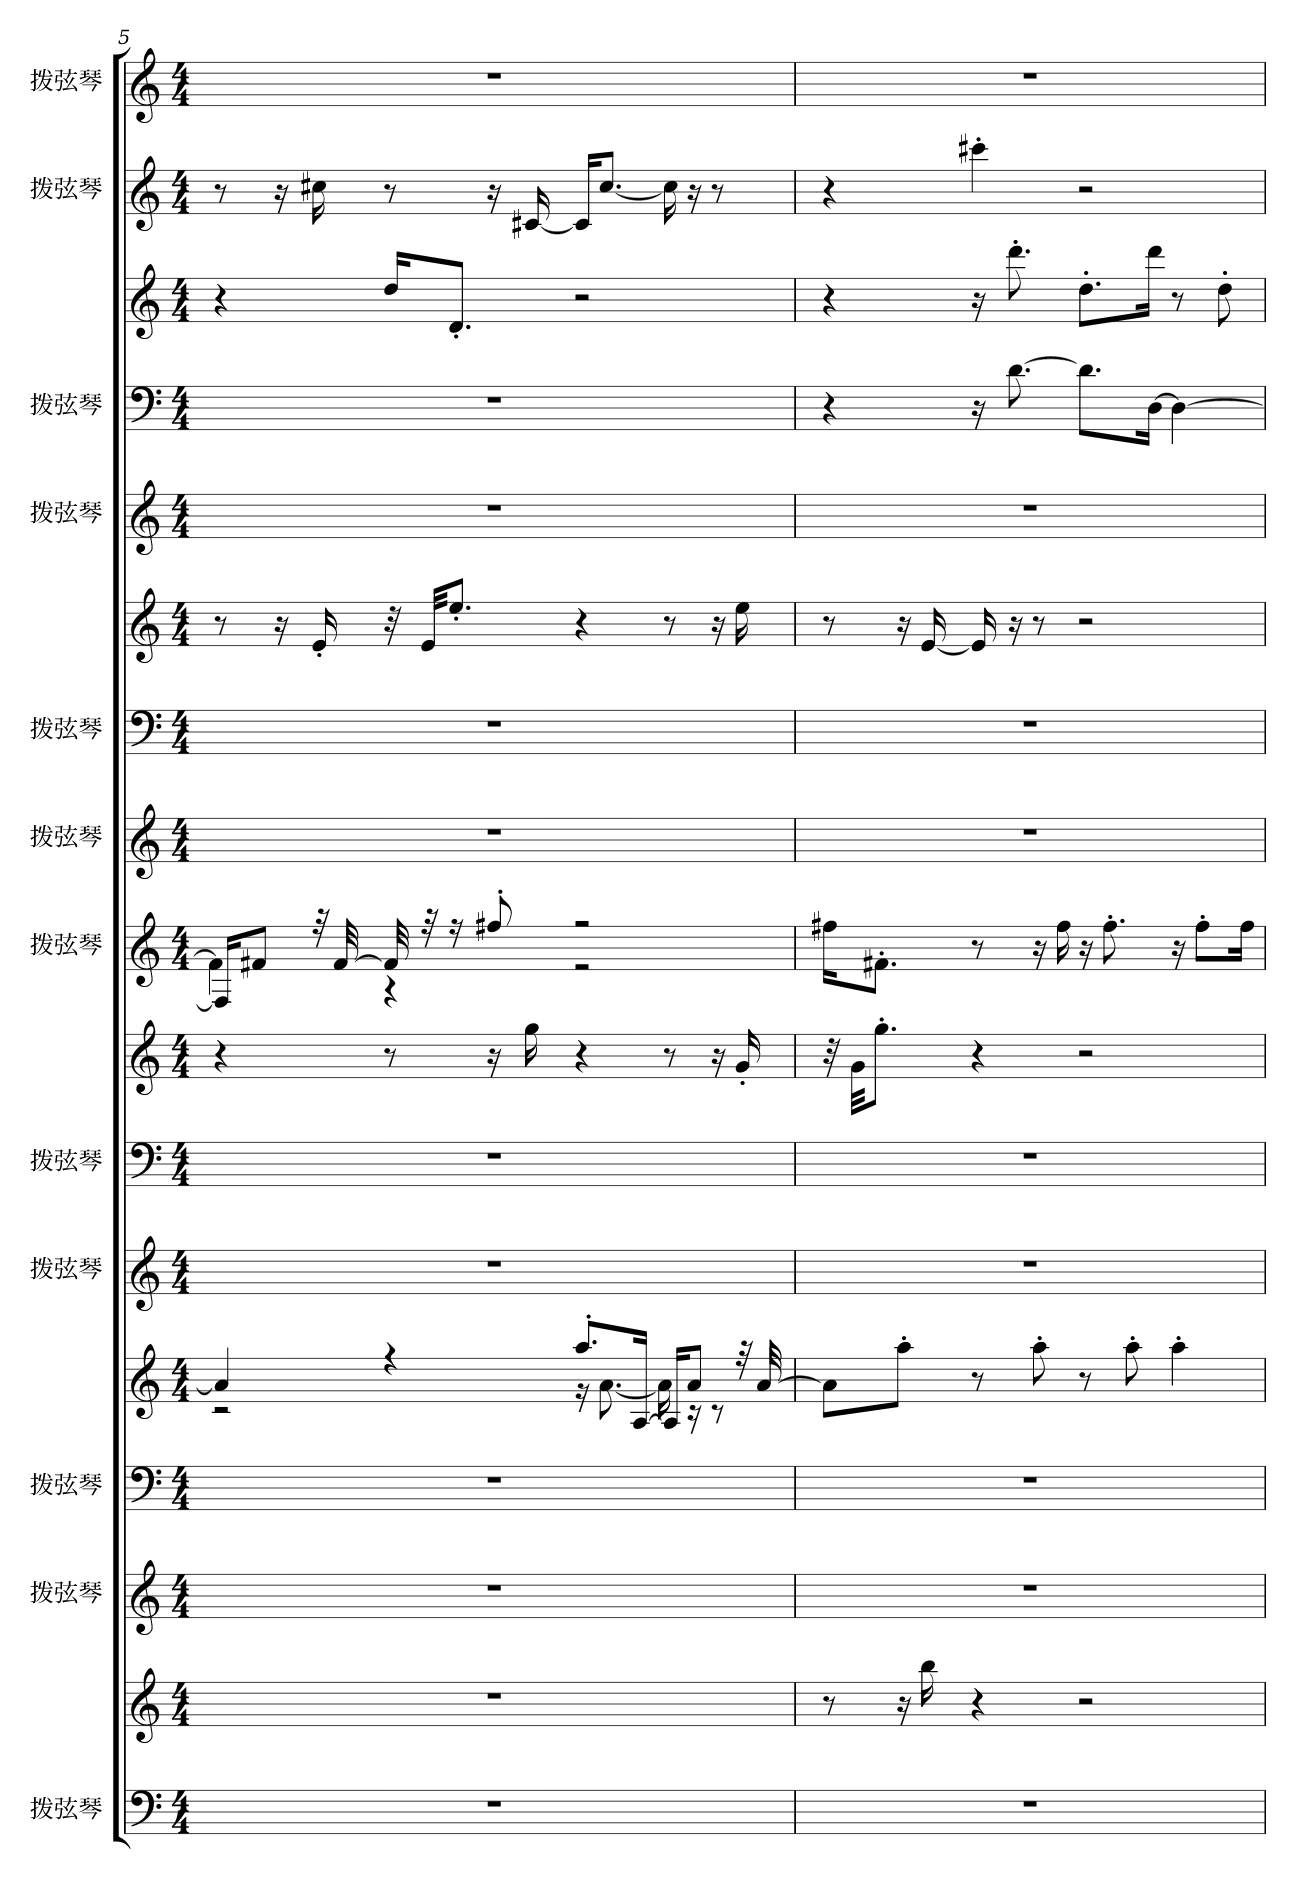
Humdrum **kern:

**kern	**kern	**kern	**kern	**kern	**kern	**kern	**kern	**kern	**kern	**kern	**kern	**kern	**kern	**kern	**kern	**kern
*part12	*part12	*part11	*part10	*part10	*part9	*part8	*part8	*part7	*part6	*part5	*part5	*part4	*part3	*part3	*part2	*part1
*staff17	*staff16	*staff15	*staff14	*staff13	*staff12	*staff11	*staff10	*staff9	*staff8	*staff7	*staff6	*staff5	*staff4	*staff3	*staff2	*staff1
*I"拨弦琴	*	*I"拨弦琴	*I"拨弦琴	*	*I"拨弦琴	*I"拨弦琴	*	*I"拨弦琴	*I"拨弦琴	*I"拨弦琴	*	*I"拨弦琴	*I"拨弦琴	*	*I"拨弦琴	*I"拨弦琴
!!LO:PB:g=z
*clefF4	*clefG2	*clefG2	*clefF4	*clefG2	*clefG2	*clefF4	*clefG2	*clefG2	*clefG2	*clefF4	*clefG2	*clefG2	*clefF4	*clefG2	*clefG2	*clefG2
*k[]	*k[]	*k[]	*k[]	*k[]	*k[]	*k[]	*k[]	*k[]	*k[]	*k[]	*k[]	*k[]	*k[]	*k[]	*k[]	*k[]
*M4/4	*M4/4	*M4/4	*M4/4	*M4/4	*M4/4	*M4/4	*M4/4	*M4/4	*M4/4	*M4/4	*M4/4	*M4/4	*M4/4	*M4/4	*M4/4	*M4/4
=5	=5	=5	=5	=5	=5	=5	=5	=5	=5	=5	=5	=5	=5	=5	=5	=5
*	*	*	*	*^	*	*	*	*^	*	*	*	*	*	*	*	*
1r	1r	1r	1r	4a/]	2r	1r	1r	4r	16F#/KL]	4f#\]	1r	1r	8r	1r	1r	4r	8r	1r
.	.	.	.	.	.	.	.	.	8f#X/J	.	.	.	.	.	.	.	.	.
.	.	.	.	.	.	.	.	.	.	.	.	.	16r	.	.	.	16r	.
.	.	.	.	.	.	.	.	.	32r	.	.	.	16e'/	.	.	.	16cc#X\	.
.	.	.	.	.	.	.	.	.	[32f#/	.	.	.	.	.	.	.	.	.
.	.	.	.	4r	.	.	.	8r	32f#/]	4r	.	.	32r	.	.	16dd/KL	8r	.
.	.	.	.	.	.	.	.	.	32r	.	.	.	32e/KKL	.	.	.	.	.
.	.	.	.	.	.	.	.	.	16r	.	.	.	8.ee'/J	.	.	8.d'/J	.	.
.	.	.	.	.	.	.	.	16r	8ff#X'/	.	.	.	.	.	.	.	16r	.
.	.	.	.	.	.	.	.	16gg\	.	.	.	.	.	.	.	.	[16c#X/	.
.	.	.	.	8.aa'/L	16r	.	.	4r	2r	2r	.	.	4r	.	.	2r	16c#/KL]	.
.	.	.	.	.	[8.a\	.	.	.	.	.	.	.	.	.	.	.	[8.cc#/J	.
.	.	.	.	[16A/Jk	.	.	.	.	.	.	.	.	.	.	.	.	.	.
.	.	.	.	16A/KL]	16a\]	.	.	8r	.	.	.	.	8r	.	.	.	16cc#\]	.
.	.	.	.	8a/J	16r	.	.	.	.	.	.	.	.	.	.	.	16r	.
.	.	.	.	.	8r	.	.	16r	.	.	.	.	16r	.	.	.	8r	.
.	.	.	.	32r	.	.	.	16g'/	.	.	.	.	16ee\	.	.	.	.	.
.	.	.	.	[32a/	.	.	.	.	.	.	.	.	.	.	.	.	.	.
*	*	*	*	*v	*v	*	*	*	*v	*v	*	*	*	*	*	*	*	*
=6	=6	=6	=6	=6	=6	=6	=6	=6	=6	=6	=6	=6	=6	=6	=6	=6
1r	8r	1r	1r	8a\L]	1r	1r	32r	16ff#X\KL	1r	1r	8r	1r	4r	4r	4r	1r
.	.	.	.	.	.	.	32g\KKL	.	.	.	.	.	.	.	.	.
.	.	.	.	.	.	.	8.gg'\J	8.f#X'\J	.	.	.	.	.	.	.	.
.	16r	.	.	8aa'\J	.	.	.	.	.	.	16r	.	.	.	.	.
.	16bb\	.	.	.	.	.	.	.	.	.	[16e/	.	.	.	.	.
.	4r	.	.	8r	.	.	4r	8r	.	.	16e/]	.	16r	16r	4ccc#X'\	.
.	.	.	.	.	.	.	.	.	.	.	16r	.	[8.d\	8.ddd'\	.	.
.	.	.	.	8aa'\	.	.	.	16r	.	.	8r	.	.	.	.	.
.	.	.	.	.	.	.	.	16ff#\	.	.	.	.	.	.	.	.
.	2r	.	.	8r	.	.	2r	16r	.	.	2r	.	8.d\L]	8.dd'\L	2r	.
.	.	.	.	.	.	.	.	8.ff#'\	.	.	.	.	.	.	.	.
.	.	.	.	8aa'\	.	.	.	.	.	.	.	.	.	.	.	.
.	.	.	.	.	.	.	.	.	.	.	.	.	[16D\Jk	16ddd\Jk	.	.
.	.	.	.	4aa'\	.	.	.	16r	.	.	.	.	4D\_	8r	.	.
.	.	.	.	.	.	.	.	8ff#'\L	.	.	.	.	.	.	.	.
.	.	.	.	.	.	.	.	.	.	.	.	.	.	8dd'\	.	.
.	.	.	.	.	.	.	.	16ff#\Jk	.	.	.	.	.	.	.	.
=	=	=	=	=	=	=	=	=	=	=	=	=	=	=	=	=
*-	*-	*-	*-	*-	*-	*-	*-	*-	*-	*-	*-	*-	*-	*-	*-	*-
